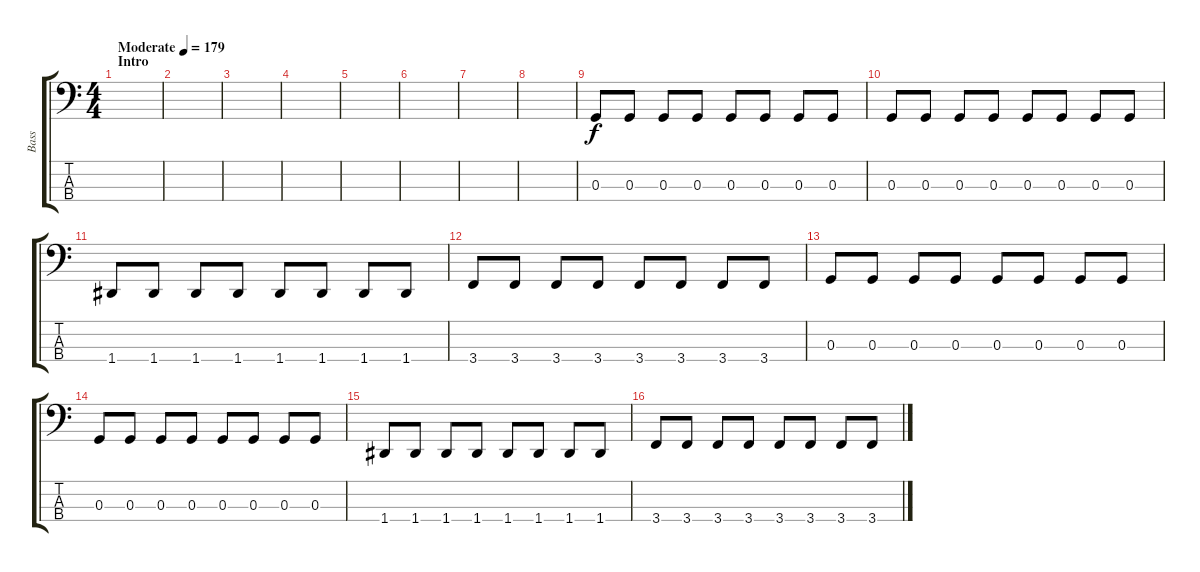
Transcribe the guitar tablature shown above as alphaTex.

\track ("Bass" "Bass") {instrument electricbasspick}
\staff {score tabs}
\tuning (F2 C2 G1 D1) {hide}
\ts (4 4)
\section ("" "Intro")
\tempo (179 "Moderate")
\clef f4
\ks c
|
|
|
|
|
|
|
|
0.3.8 0.3.8 0.3.8 0.3.8 0.3.8 0.3.8 0.3.8 0.3.8 |
0.3.8 0.3.8 0.3.8 0.3.8 0.3.8 0.3.8 0.3.8 0.3.8 |
1.4.8 1.4.8 1.4.8 1.4.8 1.4.8 1.4.8 1.4.8 1.4.8 |
3.4.8 3.4.8 3.4.8 3.4.8 3.4.8 3.4.8 3.4.8 3.4.8 |
0.3.8 0.3.8 0.3.8 0.3.8 0.3.8 0.3.8 0.3.8 0.3.8 |
0.3.8 0.3.8 0.3.8 0.3.8 0.3.8 0.3.8 0.3.8 0.3.8 |
1.4.8 1.4.8 1.4.8 1.4.8 1.4.8 1.4.8 1.4.8 1.4.8 |
3.4.8 3.4.8 3.4.8 3.4.8 3.4.8 3.4.8 3.4.8 3.4.8
